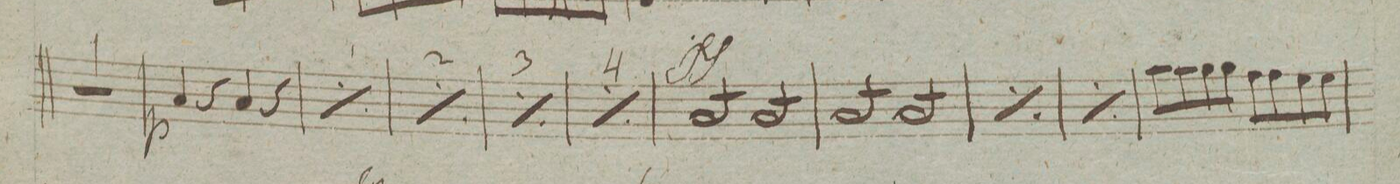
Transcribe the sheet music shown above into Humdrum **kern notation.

**kern	**dynam
*I"Baſso	*
*clefF4	*
*k[]	*
*met(c|)	*
*M2/2	*
1r	.
=72	=72
4C/	p
4r	.
4C/	.
4r	.
=73	=73
*rep	*
4C/	.
4r	.
4C/	.
4r	.
*Xrep	*
=74	=74
*rep	*
4C/	.
4r	.
4C/	.
4r	.
*Xrep	*
=75	=75
*rep	*
4C/	.
4r	.
4C/	.
4r	.
*Xrep	*
=76	=76
*rep	*
4C/	.
4r	.
4C/	.
4r	.
*Xrep	*
=77	=77
8C/L	ff
8C/	.
8C/	.
8C/J	.
8C/L	.
8C/	.
8C/	.
8C/J	.
=78	=78
8C/L	.
8C/	.
8C/	.
8C/J	.
8C/L	.
8C/	.
8C/	.
8C/J	.
=79	=79
*rep	*
8C/L	.
8C/	.
8C/	.
8C/J	.
8C/L	.
8C/	.
8C/	.
8C/J	.
*Xrep	*
=80	=80
*rep	*
8C/L	.
8C/	.
8C/	.
8C/J	.
8C/L	.
8C/	.
8C/	.
8C/J	.
*Xrep	*
*Xtremolo	*
=81	=81
8c\L	.
8c\	.
8B\	.
8B\J	.
8A\L	.
8A\	.
8G\	.
8G\J	.
=82	=82
*-	*-
